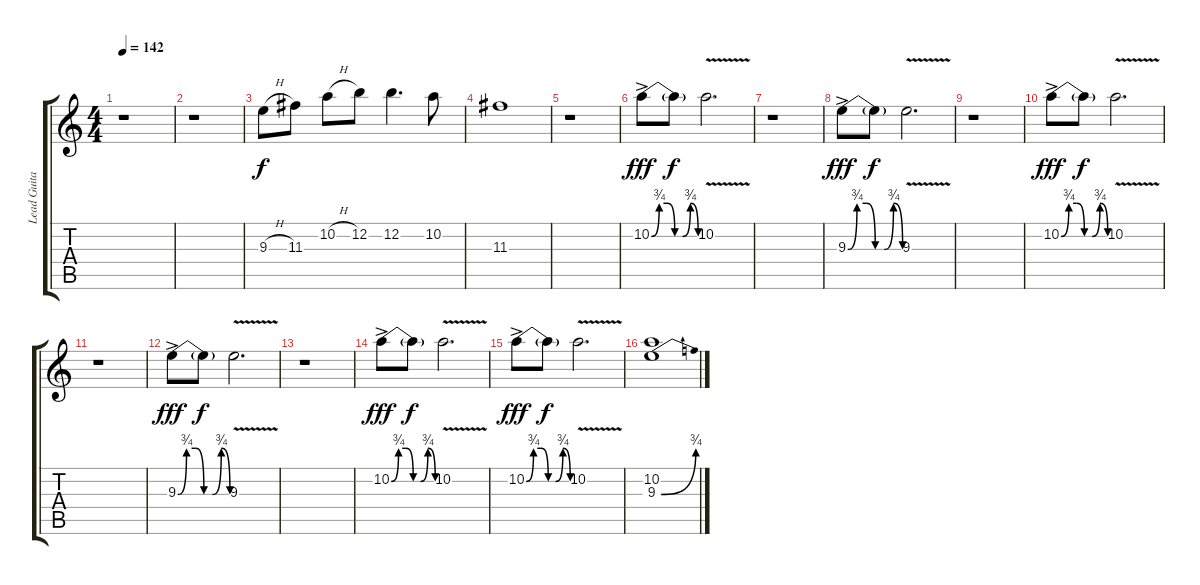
\track ("Lead Guitar 2" "Lead Guita") {instrument electricguitarjazz}
\staff {score tabs}
\tuning (E4 B3 G3 D3 A2 E2) {hide}
\ts (4 4)
\tempo 142
\clef g2
\ks c
r.1{dy f} |
r.1 |
9.3{h}.8 11.3.8 10.2{h}.8 12.2.8 12.2.4{d} 10.2.8 |
11.3.1 |
r.1 |
10.2{be (custom 0 0 10 3 20 3 30 0 40 0 50 3 60 0) ac}.8{dy fff} 10.2{t}.8{dy f} 10.2{v}.2{d} |
r.1 |
9.3{be (custom 0 0 10 3 20 3 30 0 40 0 50 3 60 0) ac}.8{dy fff} 9.3{t}.8{dy f} 9.3{v}.2{d} |
r.1 |
10.2{be (custom 0 0 10 3 20 3 30 0 40 0 50 3 60 0) ac}.8{dy fff} 10.2{t}.8{dy f} 10.2{v}.2{d} |
r.1 |
9.3{be (custom 0 0 10 3 20 3 30 0 40 0 50 3 60 0) ac}.8{dy fff} 9.3{t}.8{dy f} 9.3{v}.2{d} |
r.1 |
10.2{be (custom 0 0 10 3 20 3 30 0 40 0 50 3 60 0) ac}.8{dy fff} 10.2{t}.8{dy f} 10.2{v}.2{d} |
10.2{be (custom 0 0 10 3 20 3 30 0 40 0 50 3 60 0) ac}.8{dy fff} 10.2{t}.8{dy f} 10.2{v}.2{d} |
(10.2 9.3{be (bend 0 0 60 3)}).1
